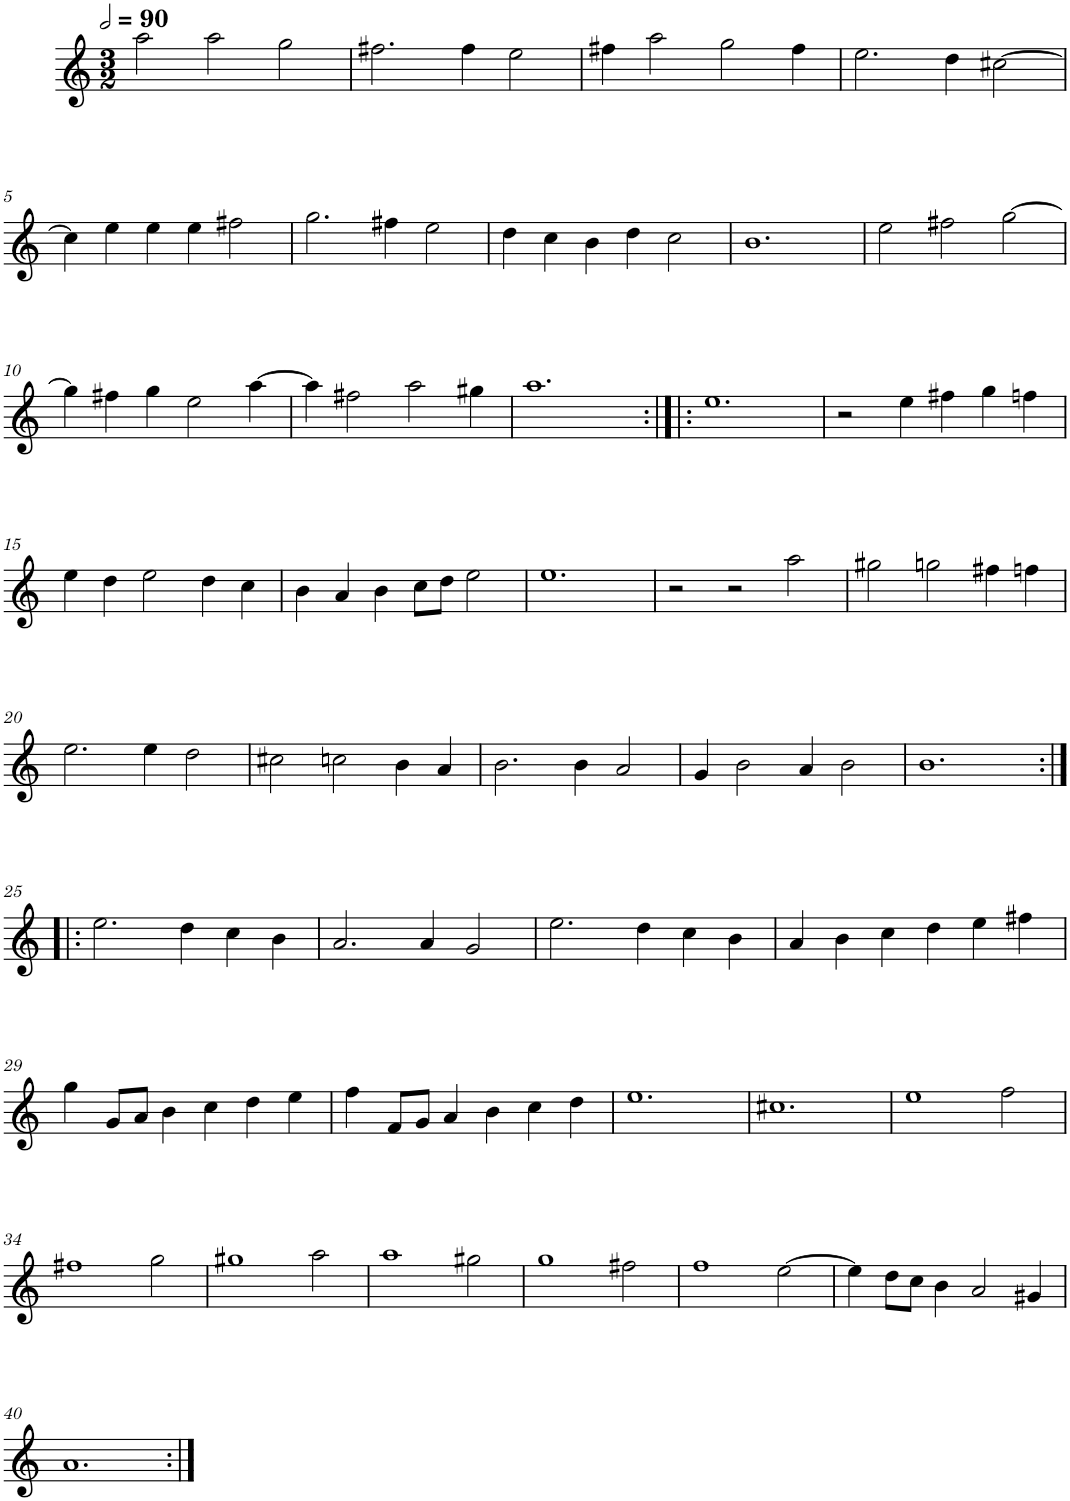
**kern
*part1
*staff1
*I"Cinq parties
*clefG2
*k[]
*M3/2
*MM180
=1
2aa\
2aa\
2gg\
=2
2.ff#X\
4ff#\
2ee\
=3
4ff#X\
2aa\
2gg\
4ff#\
=4
2.ee\
4dd\
[2cc#X\
!!LO:LB:g=z
=5
4cc#\]
4ee\
4ee\
4ee\
2ff#X\
=6
2.gg\
4ff#X\
2ee\
=7
4dd\
4cc\
4b\
4dd\
2cc\
=8
1.b
=9
2ee\
2ff#X\
[2gg\
!!LO:LB:g=z
=10
4gg\]
4ff#X\
4gg\
2ee\
[4aa\
=11
4aa\]
2ff#X\
2aa\
4gg#X\
=12
1.aa
=13:|!|:
1.ee
=14
2r
4ee\
4ff#X\
4gg\
4ffn\
!!LO:LB:g=z
=15
4ee\
4dd\
2ee\
4dd\
4cc\
=16
4b\
4a/
4b\
8cc\L
8dd\J
2ee\
=17
1.ee
=18
2r
2r
2aa\
=19
2gg#X\
2ggn\
4ff#X\
4ffn\
!!LO:LB:g=z
=20
2.ee\
4ee\
2dd\
=21
2cc#X\
2ccn\
4b\
4a/
=22
2.b\
4b\
2a/
=23
4g/
2b\
4a/
2b\
=24
1.b
!!LO:LB:g=z
=25:|!|:
2.ee\
4dd\
4cc\
4b\
=26
2.a/
4a/
2g/
=27
2.ee\
4dd\
4cc\
4b\
=28
4a/
4b\
4cc\
4dd\
4ee\
4ff#X\
!!LO:LB:g=z
=29
4gg\
8g/L
8a/J
4b\
4cc\
4dd\
4ee\
=30
4ff\
8f/L
8g/J
4a/
4b\
4cc\
4dd\
=31
1.ee
=32
1.cc#X
=33
1ee
2ff\
!!LO:LB:g=z
=34
1ff#X
2gg\
=35
1gg#X
2aa\
=36
1aa
2gg#X\
=37
1gg
2ff#X\
=38
1ff
[2ee\
=39
4ee\]
8dd\L
8cc\J
4b\
2a/
4g#X/
!!LO:LB:g=z
=40
1.a
=:|!
*-
